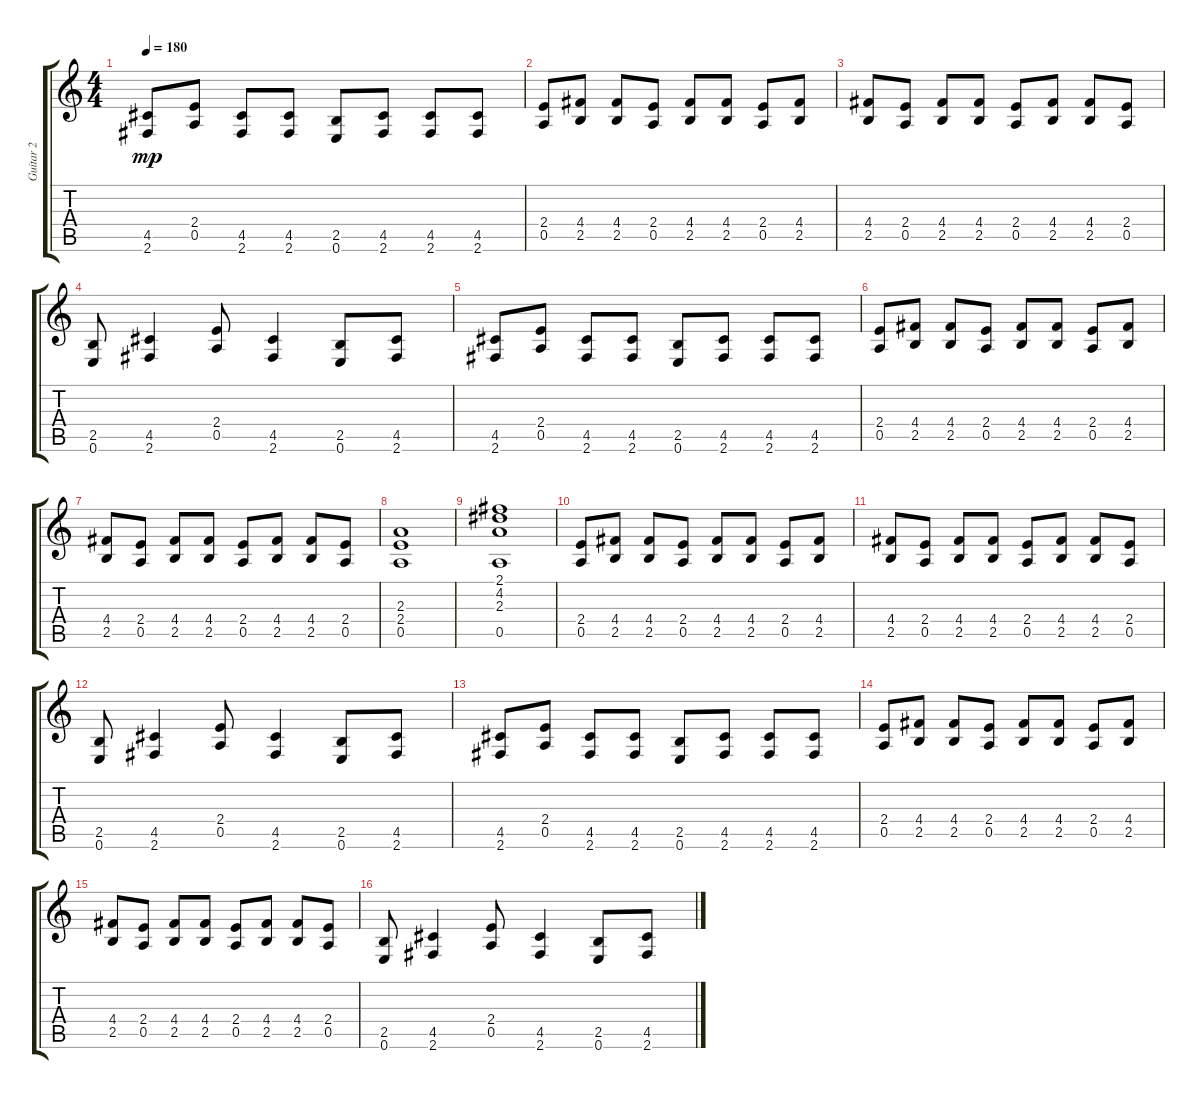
\track ("Guitar 2" "Guitar 2") {instrument distortionguitar}
\staff {score tabs}
\tuning (E4 B3 G3 D3 A2 E2) {hide}
\ts (4 4)
\tempo 180
\clef g2
\ks c
(4.5 2.6).8{dy mp} (2.4 0.5).8 (4.5 2.6).8 (4.5 2.6).8 (2.5 0.6).8 (4.5 2.6).8 (4.5 2.6).8 (4.5 2.6).8 |
(2.4 0.5).8 (4.4 2.5).8 (4.4 2.5).8 (2.4 0.5).8 (4.4 2.5).8 (4.4 2.5).8 (2.4 0.5).8 (4.4 2.5).8 |
(4.4 2.5).8 (2.4 0.5).8 (4.4 2.5).8 (4.4 2.5).8 (2.4 0.5).8 (4.4 2.5).8 (4.4 2.5).8 (2.4 0.5).8 |
(2.5 0.6).8 (4.5 2.6).4 (2.4 0.5).8 (4.5 2.6).4 (2.5 0.6).8 (4.5 2.6).8 |
(4.5 2.6).8 (2.4 0.5).8 (4.5 2.6).8 (4.5 2.6).8 (2.5 0.6).8 (4.5 2.6).8 (4.5 2.6).8 (4.5 2.6).8 |
(2.4 0.5).8 (4.4 2.5).8 (4.4 2.5).8 (2.4 0.5).8 (4.4 2.5).8 (4.4 2.5).8 (2.4 0.5).8 (4.4 2.5).8 |
(4.4 2.5).8 (2.4 0.5).8 (4.4 2.5).8 (4.4 2.5).8 (2.4 0.5).8 (4.4 2.5).8 (4.4 2.5).8 (2.4 0.5).8 |
(2.3 2.4 0.5).1 |
(2.1 4.2 2.3 0.5).1 |
(2.4 0.5).8 (4.4 2.5).8 (4.4 2.5).8 (2.4 0.5).8 (4.4 2.5).8 (4.4 2.5).8 (2.4 0.5).8 (4.4 2.5).8 |
(4.4 2.5).8 (2.4 0.5).8 (4.4 2.5).8 (4.4 2.5).8 (2.4 0.5).8 (4.4 2.5).8 (4.4 2.5).8 (2.4 0.5).8 |
(2.5 0.6).8 (4.5 2.6).4 (2.4 0.5).8 (4.5 2.6).4 (2.5 0.6).8 (4.5 2.6).8 |
(4.5 2.6).8 (2.4 0.5).8 (4.5 2.6).8 (4.5 2.6).8 (2.5 0.6).8 (4.5 2.6).8 (4.5 2.6).8 (4.5 2.6).8 |
(2.4 0.5).8 (4.4 2.5).8 (4.4 2.5).8 (2.4 0.5).8 (4.4 2.5).8 (4.4 2.5).8 (2.4 0.5).8 (4.4 2.5).8 |
(4.4 2.5).8 (2.4 0.5).8 (4.4 2.5).8 (4.4 2.5).8 (2.4 0.5).8 (4.4 2.5).8 (4.4 2.5).8 (2.4 0.5).8 |
(2.5 0.6).8 (4.5 2.6).4 (2.4 0.5).8 (4.5 2.6).4 (2.5 0.6).8 (4.5 2.6).8
